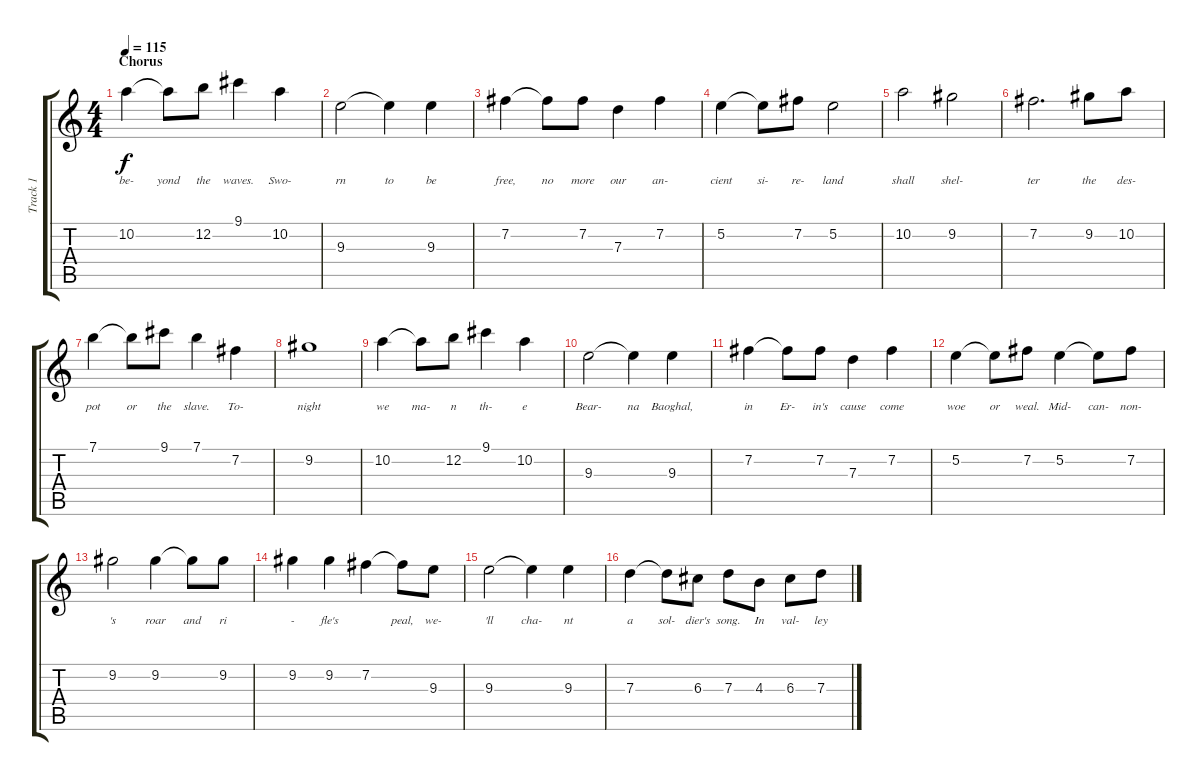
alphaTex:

\track ("Track 1" "Track 1") {instrument acousticguitarsteel}
\staff {score tabs}
\tuning (E4 B3 G3 D3 A2 E2) {hide}
\ts (4 4)
\section ("" "Chorus")
\tempo 115
\clef g2
\ks c
10.2.4{lyrics (0 "be-") lyrics (1 "") lyrics (2 "") lyrics (3 "") lyrics (4 "") dy f} 10.2{t}.8{lyrics (0 "yond") lyrics (1 "") lyrics (2 "") lyrics (3 "") lyrics (4 "")} 12.2.8{lyrics (0 "the") lyrics (1 "") lyrics (2 "") lyrics (3 "") lyrics (4 "")} 9.1.4{lyrics (0 "waves.") lyrics (1 "") lyrics (2 "") lyrics (3 "") lyrics (4 "")} 10.2.4{lyrics (0 "Swo-") lyrics (1 "") lyrics (2 "") lyrics (3 "") lyrics (4 "")} |
9.3.2{lyrics (0 "rn") lyrics (1 "") lyrics (2 "") lyrics (3 "") lyrics (4 "")} 9.3{t}.4{lyrics (0 "to") lyrics (1 "") lyrics (2 "") lyrics (3 "") lyrics (4 "")} 9.3.4{lyrics (0 "be") lyrics (1 "") lyrics (2 "") lyrics (3 "") lyrics (4 "")} |
7.2.4{lyrics (0 "free,") lyrics (1 "") lyrics (2 "") lyrics (3 "") lyrics (4 "")} 7.2{t}.8{lyrics (0 "no") lyrics (1 "") lyrics (2 "") lyrics (3 "") lyrics (4 "")} 7.2.8{lyrics (0 "more") lyrics (1 "") lyrics (2 "") lyrics (3 "") lyrics (4 "")} 7.3.4{lyrics (0 "our") lyrics (1 "") lyrics (2 "") lyrics (3 "") lyrics (4 "")} 7.2.4{lyrics (0 "an-") lyrics (1 "") lyrics (2 "") lyrics (3 "") lyrics (4 "")} |
5.2.4{lyrics (0 "cient") lyrics (1 "") lyrics (2 "") lyrics (3 "") lyrics (4 "")} 5.2{t}.8{lyrics (0 "si-") lyrics (1 "") lyrics (2 "") lyrics (3 "") lyrics (4 "")} 7.2.8{lyrics (0 "re-") lyrics (1 "") lyrics (2 "") lyrics (3 "") lyrics (4 "")} 5.2.2{lyrics (0 "land") lyrics (1 "") lyrics (2 "") lyrics (3 "") lyrics (4 "")} |
10.2.2{lyrics (0 "shall") lyrics (1 "") lyrics (2 "") lyrics (3 "") lyrics (4 "")} 9.2.2{lyrics (0 "shel-") lyrics (1 "") lyrics (2 "") lyrics (3 "") lyrics (4 "")} |
7.2.2{d lyrics (0 "ter") lyrics (1 "") lyrics (2 "") lyrics (3 "") lyrics (4 "")} 9.2.8{lyrics (0 "the") lyrics (1 "") lyrics (2 "") lyrics (3 "") lyrics (4 "")} 10.2.8{lyrics (0 "des-") lyrics (1 "") lyrics (2 "") lyrics (3 "") lyrics (4 "")} |
7.1.4{lyrics (0 "pot") lyrics (1 "") lyrics (2 "") lyrics (3 "") lyrics (4 "")} 7.1{t}.8{lyrics (0 "or") lyrics (1 "") lyrics (2 "") lyrics (3 "") lyrics (4 "")} 9.1.8{lyrics (0 "the") lyrics (1 "") lyrics (2 "") lyrics (3 "") lyrics (4 "")} 7.1.4{lyrics (0 "slave.") lyrics (1 "") lyrics (2 "") lyrics (3 "") lyrics (4 "")} 7.2.4{lyrics (0 "To-") lyrics (1 "") lyrics (2 "") lyrics (3 "") lyrics (4 "")} |
9.2.1{lyrics (0 "night") lyrics (1 "") lyrics (2 "") lyrics (3 "") lyrics (4 "")} |
10.2.4{lyrics (0 "we") lyrics (1 "") lyrics (2 "") lyrics (3 "") lyrics (4 "")} 10.2{t}.8{lyrics (0 "ma-") lyrics (1 "") lyrics (2 "") lyrics (3 "") lyrics (4 "")} 12.2.8{lyrics (0 "n") lyrics (1 "") lyrics (2 "") lyrics (3 "") lyrics (4 "")} 9.1.4{lyrics (0 "th-") lyrics (1 "") lyrics (2 "") lyrics (3 "") lyrics (4 "")} 10.2.4{lyrics (0 "e") lyrics (1 "") lyrics (2 "") lyrics (3 "") lyrics (4 "")} |
9.3.2{lyrics (0 "Bear-") lyrics (1 "") lyrics (2 "") lyrics (3 "") lyrics (4 "")} 9.3{t}.4{lyrics (0 "na") lyrics (1 "") lyrics (2 "") lyrics (3 "") lyrics (4 "")} 9.3.4{lyrics (0 "Baoghal,") lyrics (1 "") lyrics (2 "") lyrics (3 "") lyrics (4 "")} |
7.2.4{lyrics (0 "in") lyrics (1 "") lyrics (2 "") lyrics (3 "") lyrics (4 "")} 7.2{t}.8{lyrics (0 "Er-") lyrics (1 "") lyrics (2 "") lyrics (3 "") lyrics (4 "")} 7.2.8{lyrics (0 "in's") lyrics (1 "") lyrics (2 "") lyrics (3 "") lyrics (4 "")} 7.3.4{lyrics (0 "cause") lyrics (1 "") lyrics (2 "") lyrics (3 "") lyrics (4 "")} 7.2.4{lyrics (0 "come") lyrics (1 "") lyrics (2 "") lyrics (3 "") lyrics (4 "")} |
5.2.4{lyrics (0 "woe") lyrics (1 "") lyrics (2 "") lyrics (3 "") lyrics (4 "")} 5.2{t}.8{lyrics (0 "or") lyrics (1 "") lyrics (2 "") lyrics (3 "") lyrics (4 "")} 7.2.8{lyrics (0 "weal.") lyrics (1 "") lyrics (2 "") lyrics (3 "") lyrics (4 "")} 5.2.4{lyrics (0 "Mid-") lyrics (1 "") lyrics (2 "") lyrics (3 "") lyrics (4 "")} 5.2{t}.8{lyrics (0 "can-") lyrics (1 "") lyrics (2 "") lyrics (3 "") lyrics (4 "")} 7.2.8{lyrics (0 "non-") lyrics (1 "") lyrics (2 "") lyrics (3 "") lyrics (4 "")} |
9.2.2{lyrics (0 "'s") lyrics (1 "") lyrics (2 "") lyrics (3 "") lyrics (4 "")} 9.2.4{lyrics (0 "roar") lyrics (1 "") lyrics (2 "") lyrics (3 "") lyrics (4 "")} 9.2{t}.8{lyrics (0 "and") lyrics (1 "") lyrics (2 "") lyrics (3 "") lyrics (4 "")} 9.2.8{lyrics (0 "ri") lyrics (1 "") lyrics (2 "") lyrics (3 "") lyrics (4 "")} |
9.2.4{lyrics (0 "-") lyrics (1 "") lyrics (2 "") lyrics (3 "") lyrics (4 "")} 9.2.4{lyrics (0 "fle's") lyrics (1 "") lyrics (2 "") lyrics (3 "") lyrics (4 "")} 7.2.4{lyrics (0 "") lyrics (1 "") lyrics (2 "") lyrics (3 "") lyrics (4 "")} 7.2{t}.8{lyrics (0 "peal,") lyrics (1 "") lyrics (2 "") lyrics (3 "") lyrics (4 "")} 9.3.8{lyrics (0 "we-") lyrics (1 "") lyrics (2 "") lyrics (3 "") lyrics (4 "")} |
9.3.2{lyrics (0 "'ll") lyrics (1 "") lyrics (2 "") lyrics (3 "") lyrics (4 "")} 9.3{t}.4{lyrics (0 "cha-") lyrics (1 "") lyrics (2 "") lyrics (3 "") lyrics (4 "")} 9.3.4{lyrics (0 "nt") lyrics (1 "") lyrics (2 "") lyrics (3 "") lyrics (4 "")} |
7.3.4{lyrics (0 "a") lyrics (1 "") lyrics (2 "") lyrics (3 "") lyrics (4 "")} 7.3{t}.8{lyrics (0 "sol-") lyrics (1 "") lyrics (2 "") lyrics (3 "") lyrics (4 "")} 6.3.8{lyrics (0 "dier's") lyrics (1 "") lyrics (2 "") lyrics (3 "") lyrics (4 "")} 7.3.8{lyrics (0 "song.") lyrics (1 "") lyrics (2 "") lyrics (3 "") lyrics (4 "")} 4.3.8{lyrics (0 "In") lyrics (1 "") lyrics (2 "") lyrics (3 "") lyrics (4 "")} 6.3.8{lyrics (0 "val-") lyrics (1 "") lyrics (2 "") lyrics (3 "") lyrics (4 "")} 7.3.8{lyrics (0 "ley") lyrics (1 "") lyrics (2 "") lyrics (3 "") lyrics (4 "")}
